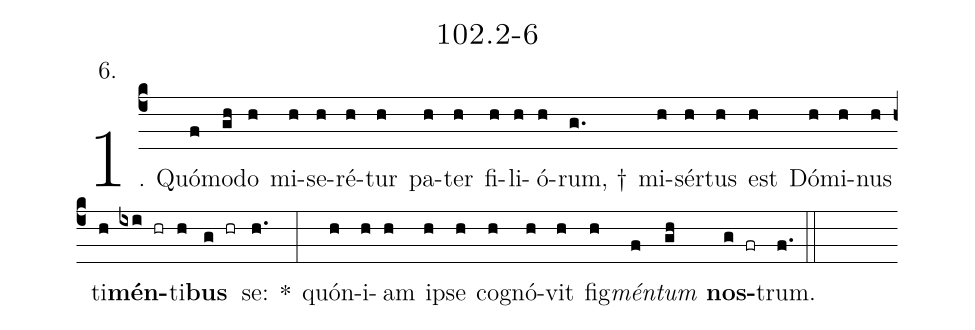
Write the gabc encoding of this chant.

name: 102.2-6;
annotation: 6.;
%%
(c4)1. Quó(f)mo(gh)do(h) mi(h)se(h)ré(h)tur(h) pa(h)ter(h) fi(h)li(h)ó(h)rum, †(g.) mi(h)sér(h)tus(h) est(h) Dó(h)mi(h)nus(h) ti(h)<b>mén</b>(ixi hr)ti(h)<b>bus</b>(g hr) se:(h.) *(:) quón(h)i(h)am(h) ip(h)se(h) co(h)gnó(h)vit(h) fig(h)<i>mén</i>(f)<i>tum</i>(gh) <b>nos</b>(g fr)trum.(f.) (::)
